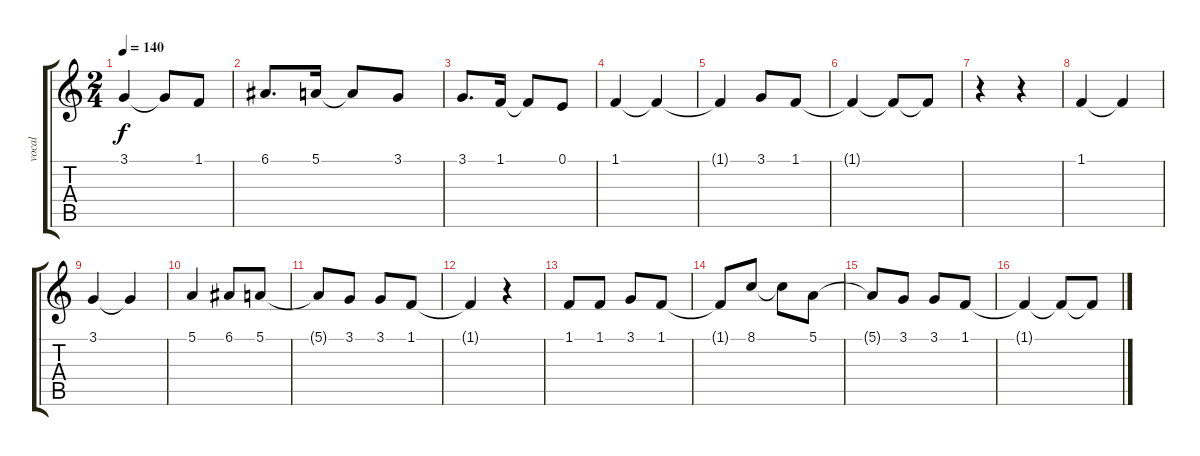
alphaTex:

\track ("vocal" "vocal") {instrument violin}
\staff {score tabs}
\tuning (E4 B3 G3 D3 A2 E2) {hide}
\ts (2 4)
\tempo 140
\clef g2
\ks c
3.1.4{dy f} 3.1{t}.8 1.1.8 |
6.1.8{d} 5.1.16 5.1{t}.8 3.1.8 |
3.1.8{d} 1.1.16 1.1{t}.8 0.1.8 |
1.1.4 1.1{t}.4 |
1.1{t}.4 3.1.8 1.1.8 |
1.1{t}.4 1.1{t}.8 1.1{t}.8 |
r.4 r.4 |
1.1.4 1.1{t}.4 |
3.1.4 3.1{t}.4 |
5.1.4 6.1.8 5.1.8 |
5.1{t}.8 3.1.8 3.1.8 1.1.8 |
1.1{t}.4 r.4 |
1.1.8 1.1.8 3.1.8 1.1.8 |
1.1{t}.8 8.1.8 8.1{t}.8 5.1.8 |
5.1{t}.8 3.1.8 3.1.8 1.1.8 |
1.1{t}.4 1.1{t}.8 1.1{t}.8
